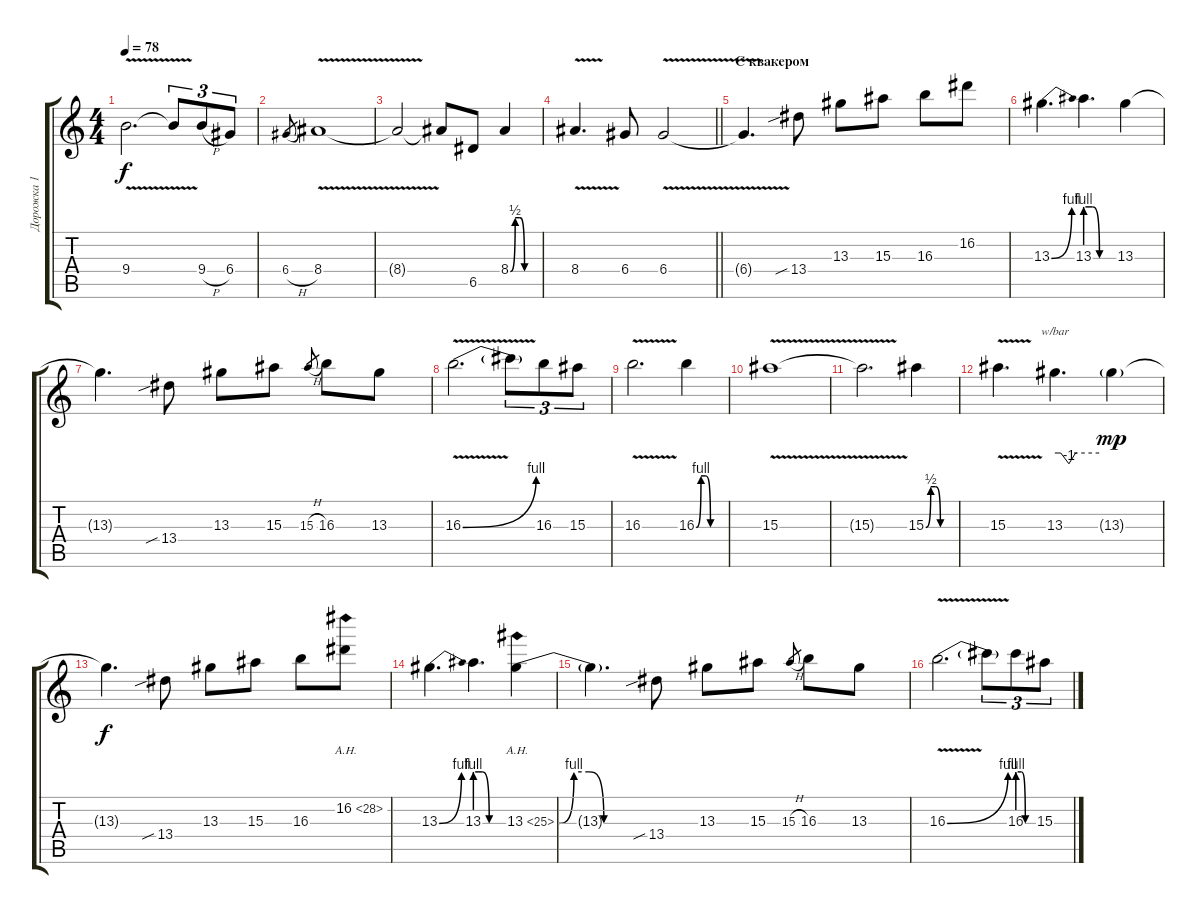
\track ("Дорожка 1" "Дорожка 1") {instrument distortionguitar}
\staff {score tabs}
\tuning (E4 B3 G3 D3 A2 E2) {hide}
\ts (4 4)
\tempo 78
\clef g2
\ks c
9.4{v}.2{d dy f} 9.4{t}.8{tu (3 2)} 9.4{h}.8{tu (3 2)} 6.4.8{tu (3 2)} |
6.4{h}.8{gr} 8.4{v}.1 |
8.4{t}.2 8.4{t}.8 6.5.8 8.4{be (custom 0 0 10 2 20 2 30 0 60 0)}.4 |
\barLineRight lightlight
8.4{v}.4{d} 6.4.8 6.4{v}.2 |
\section ("" "С квакером")
6.4{t}.4{d} 13.4{sib}.8 13.3.8 15.3.8 16.3.8 16.2.8 |
13.3{be (bend 0 0 60 4)}.4{d} 13.3{be (custom 0 4 15 4 30 0 60 0)}.4{d} 13.3.4 |
13.3{t}.4{d} 13.4{sib}.8 13.3.8 15.3.8 15.3{h}.8{gr} 16.3.8 13.3.8 |
16.3{be (bend 0 0 60 4) v}.2{d} 16.3{t}.8{tu (3 2)} 16.3.8{tu (3 2)} 15.3.8{tu (3 2)} |
16.3{v}.2{d} 16.3{be (custom 0 0 10 4 20 4 30 0 60 0)}.4 |
15.3{v}.1 |
15.3{t}.2{d} 15.3{be (custom 0 0 10 2 20 2 30 0 60 0)}.4 |
15.3{v}.4{d} 13.3.4{d tbe (custom default 0 0 8 0 19 -4 28 0 30 0 60 0)} 13.3{g}.4{dy mp} |
13.3{t}.4{d dy f} 13.4{sib}.8 13.3.8 15.3.8 16.3.8 16.2{ah 12}.8 |
13.3{be (bend 0 0 60 4)}.4{d} 13.3{be (custom 0 4 15 4 30 0 60 0)}.4{d} 13.3{be (custom 0 0 10 4 20 4 30 0 60 0) ah 12}.4 |
13.3{t}.4{d} 13.4{sib}.8 13.3.8 15.3.8 15.3{h}.8{gr} 16.3.8 13.3.8 |
16.3{be (bend 0 0 60 4) v}.2{d} 16.3{t}.8{tu (3 2)} 16.3{be (custom 0 4 15 4 30 0 60 0)}.8{tu (3 2)} 15.3.8{tu (3 2)}
